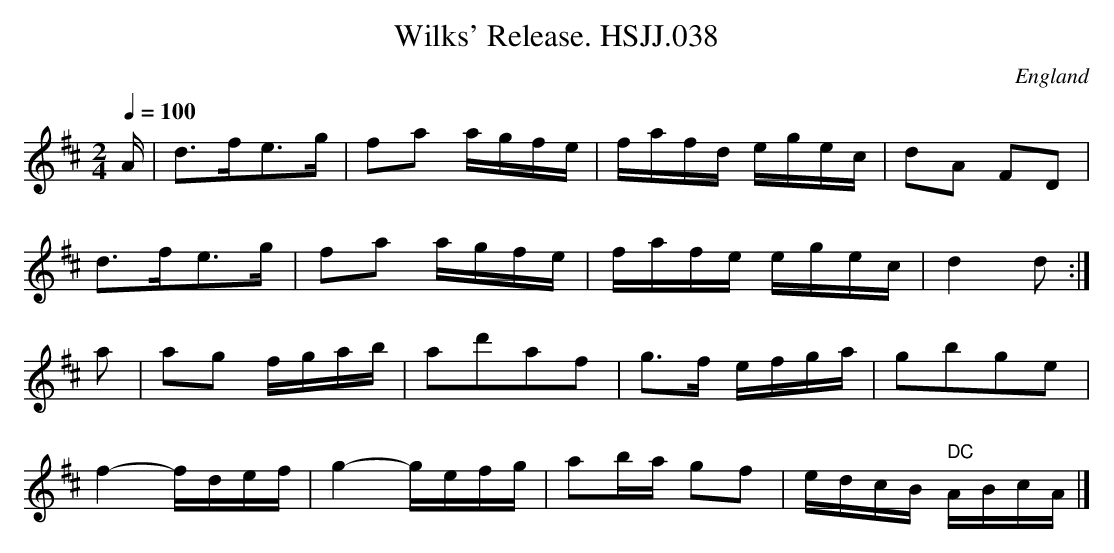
X:1
T:Wilks' Release. HSJJ.038
L:1/16
M:2/4
O:England
Q:1/4=100
K:D
A|d3fe3g|f2a2 agfe|fafd egec|d2A2 F2D2|!
d3fe3g|f2a2 agfe|fafe egec|d4d2:|!
a2|a2g2 fgab|a2d'2a2f2|g3f efga|g2b2g2e2|!
f4-fdef|g4-gefg|a2ba g2f2|edcB " DC"ABcA|]
